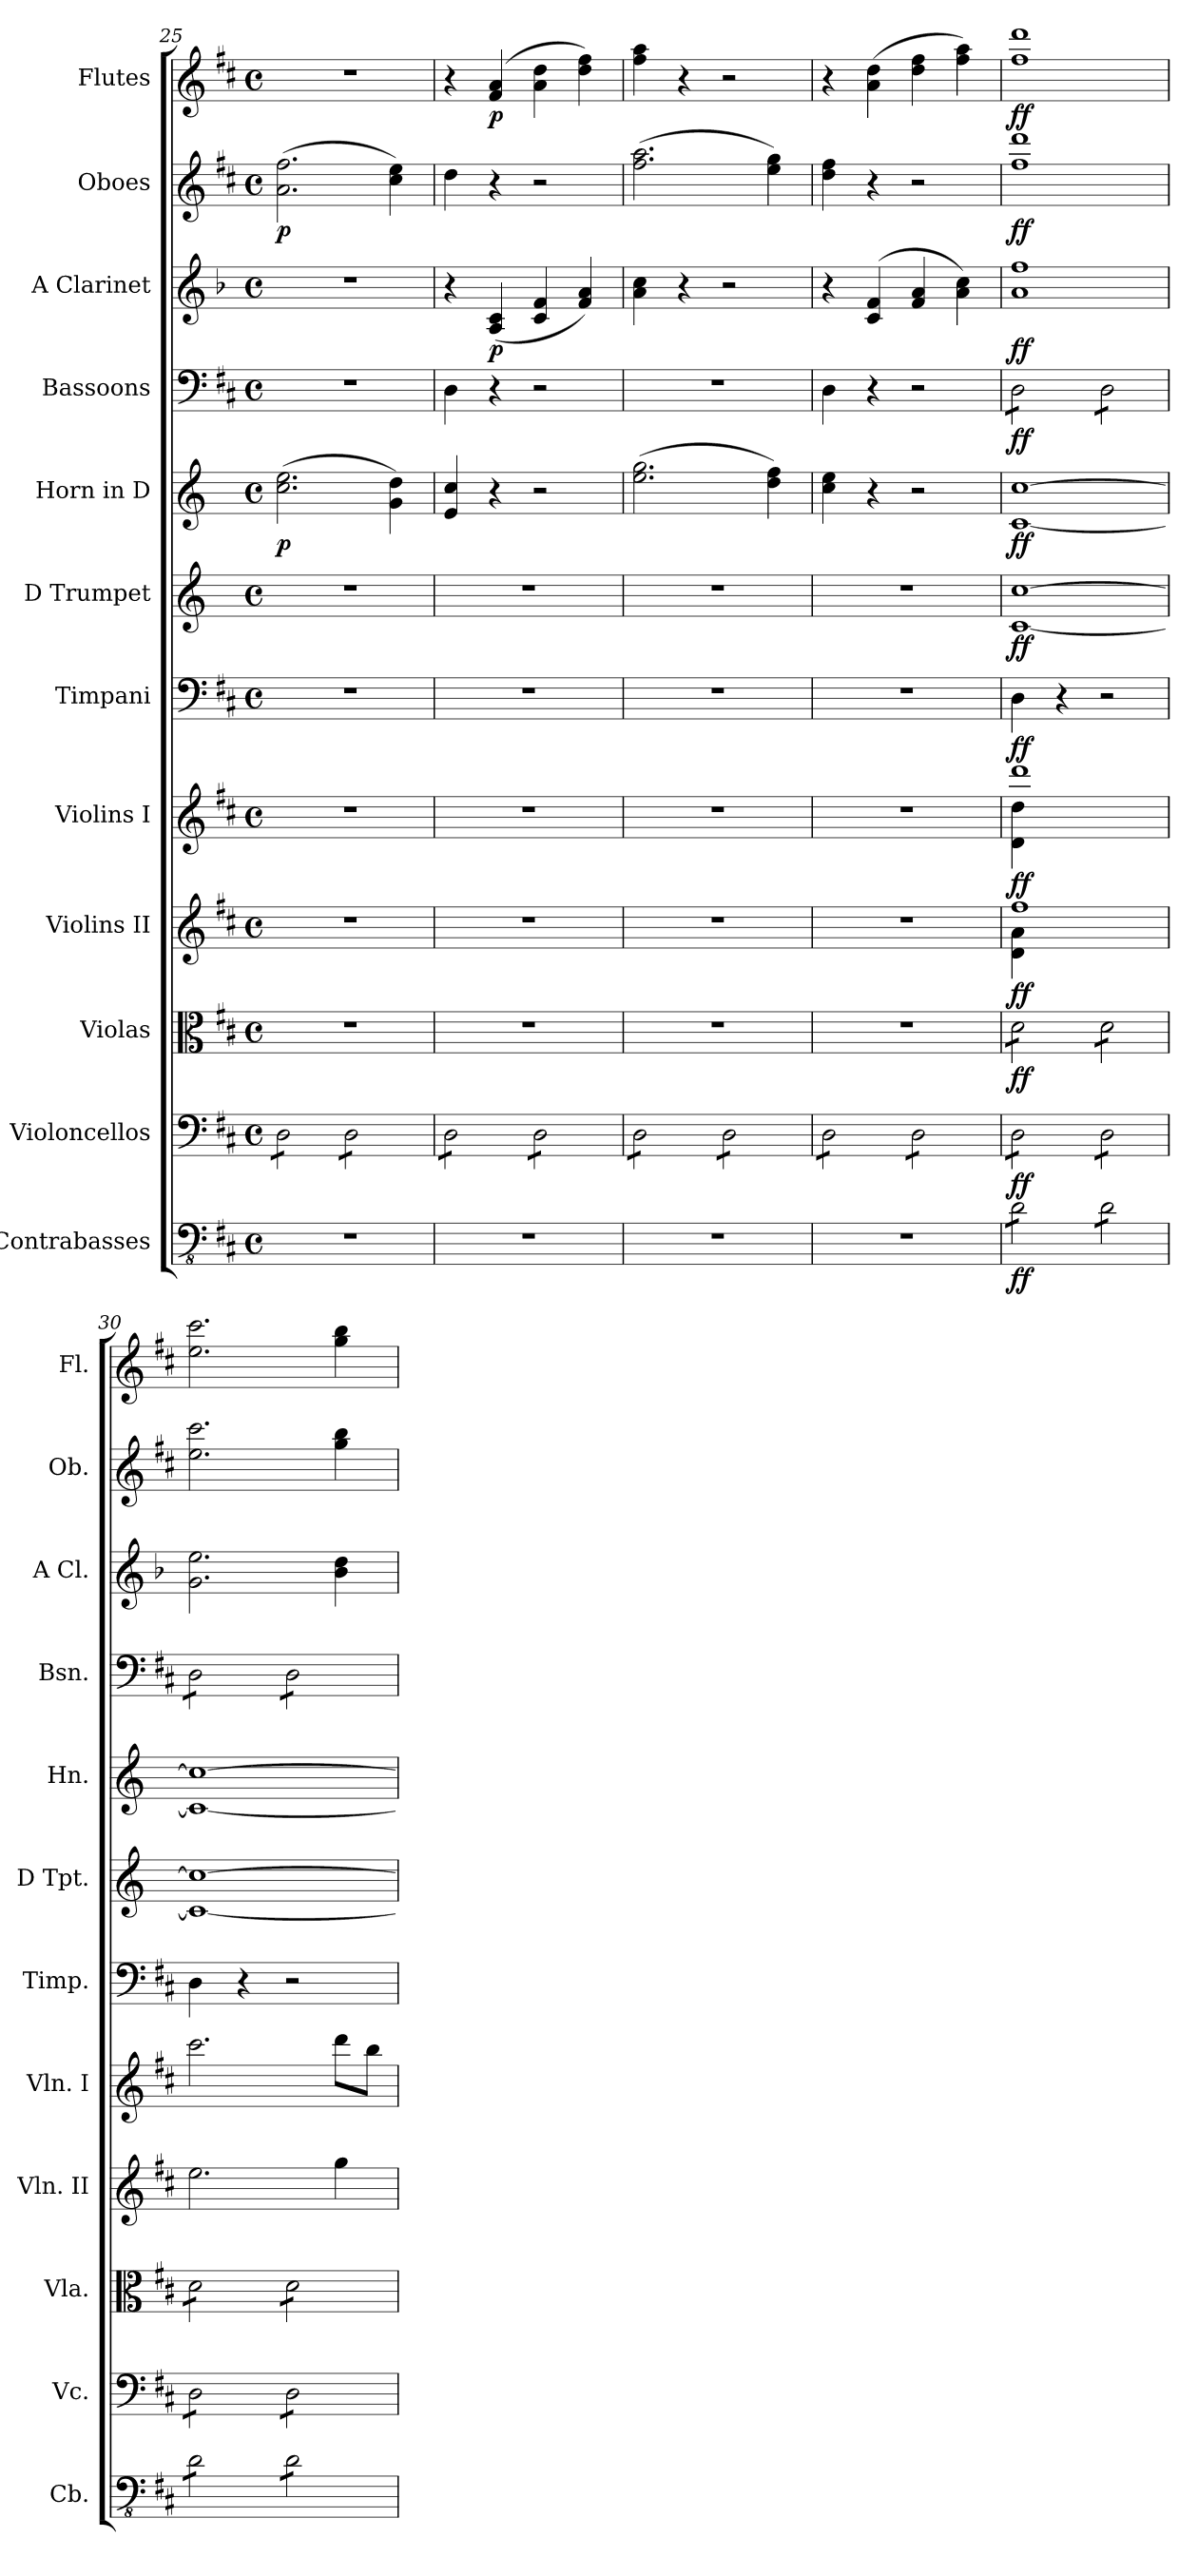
**kern	**dynam	**kern	**dynam	**kern	**dynam	**kern	**dynam	**kern	**dynam	**kern	**dynam	**kern	**dynam	**kern	**dynam	**kern	**dynam	**kern	**dynam	**kern	**dynam	**kern	**dynam
*part12	*part12	*part11	*part11	*part10	*part10	*part9	*part9	*part8	*part8	*part7	*part7	*part6	*part6	*part5	*part5	*part4	*part4	*part3	*part3	*part2	*part2	*part1	*part1
*staff12	*staff12	*staff11	*staff11	*staff10	*staff10	*staff9	*staff9	*staff8	*staff8	*staff7	*staff7	*staff6	*staff6	*staff5	*staff5	*staff4	*staff4	*staff3	*staff3	*staff2	*staff2	*staff1	*staff1
*I"Contrabasses	*	*I"Violoncellos	*	*I"Violas	*	*I"Violins II	*	*I"Violins I	*	*I"Timpani	*	*I"D Trumpet	*	*I"Horn in D	*	*I"Bassoons	*	*I"A Clarinet	*	*I"Oboes	*	*I"Flutes	*
*I'Cb.	*	*I'Vc.	*	*I'Vla.	*	*I'Vln. II	*	*I'Vln. I	*	*I'Timp.	*	*I'D Tpt.	*	*I'Hn.	*	*I'Bsn.	*	*I'A Cl.	*	*I'Ob.	*	*I'Fl.	*
*clefFv4	*	*clefF4	*	*clefC3	*	*clefG2	*	*clefG2	*	*clefF4	*	*clefG2	*	*clefG2	*	*clefF4	*	*clefG2	*	*clefG2	*	*clefG2	*
*ITrd7c12	*	*	*	*	*	*	*	*	*	*	*	*ITrd-1c-2	*	*ITrd6c10	*	*	*	*ITrd2c3	*	*	*	*	*
*k[f#c#]	*	*k[f#c#]	*	*k[f#c#]	*	*k[f#c#]	*	*k[f#c#]	*	*k[f#c#]	*	*k[f#c#]	*	*k[f#c#]	*	*k[f#c#]	*	*k[f#c#]	*	*k[f#c#]	*	*k[f#c#]	*
*M4/4	*	*M4/4	*	*M4/4	*	*M4/4	*	*M4/4	*	*M4/4	*	*M4/4	*	*M4/4	*	*M4/4	*	*M4/4	*	*M4/4	*	*M4/4	*
*met(c)	*	*met(c)	*	*met(c)	*	*met(c)	*	*met(c)	*	*met(c)	*	*met(c)	*	*met(c)	*	*met(c)	*	*met(c)	*	*met(c)	*	*met(c)	*
=25	=25	=25	=25	=25	=25	=25	=25	=25	=25	=25	=25	=25	=25	=25	=25	=25	=25	=25	=25	=25	=25	=25	=25
!	!	!	!	!	!	!	!	!	!	!	!	!	!	!	!LO:DY:b	!	!	!	!	!	!LO:DY:b	!	!
*	*	*tremolo	*	*	*	*	*	*	*	*	*	*	*	*	*	*	*	*	*	*	*	*	*
1r	.	8D\L	.	1r	.	1r	.	1r	.	1r	.	1r	.	(>2.d\ 2.f#\	p	1r	.	1r	.	(>2.a\ 2.ff#\	p	1r	.
.	.	8D\	.	.	.	.	.	.	.	.	.	.	.	.	.	.	.	.	.	.	.	.	.
.	.	8D\	.	.	.	.	.	.	.	.	.	.	.	.	.	.	.	.	.	.	.	.	.
.	.	8D\J	.	.	.	.	.	.	.	.	.	.	.	.	.	.	.	.	.	.	.	.	.
.	.	8D\L	.	.	.	.	.	.	.	.	.	.	.	.	.	.	.	.	.	.	.	.	.
.	.	8D\	.	.	.	.	.	.	.	.	.	.	.	.	.	.	.	.	.	.	.	.	.
.	.	8D\	.	.	.	.	.	.	.	.	.	.	.	4A\ 4e\)	.	.	.	.	.	4cc#\ 4ee\)	.	.	.
.	.	8D\J	.	.	.	.	.	.	.	.	.	.	.	.	.	.	.	.	.	.	.	.	.
=26	=26	=26	=26	=26	=26	=26	=26	=26	=26	=26	=26	=26	=26	=26	=26	=26	=26	=26	=26	=26	=26	=26	=26
1r	.	8D\L	.	1r	.	1r	.	1r	.	1r	.	1r	.	4F#/ 4d/	.	4D\	.	4r	.	4dd\	.	4r	.
.	.	8D\	.	.	.	.	.	.	.	.	.	.	.	.	.	.	.	.	.	.	.	.	.
!	!	!	!	!	!	!	!	!	!	!	!	!	!	!	!	!	!	!	!LO:DY:b	!	!	!	!LO:DY:b
.	.	8D\	.	.	.	.	.	.	.	.	.	.	.	4r	.	4r	.	(<4F#/ 4A/	p	4r	.	(>4f#/ 4a/	p
.	.	8D\J	.	.	.	.	.	.	.	.	.	.	.	.	.	.	.	.	.	.	.	.	.
.	.	8D\L	.	.	.	.	.	.	.	.	.	.	.	2r	.	2r	.	4A/ 4d/	.	2r	.	4a\ 4dd\	.
.	.	8D\	.	.	.	.	.	.	.	.	.	.	.	.	.	.	.	.	.	.	.	.	.
.	.	8D\	.	.	.	.	.	.	.	.	.	.	.	.	.	.	.	4d/ 4f#/)	.	.	.	4dd\ 4ff#\)	.
.	.	8D\J	.	.	.	.	.	.	.	.	.	.	.	.	.	.	.	.	.	.	.	.	.
=27	=27	=27	=27	=27	=27	=27	=27	=27	=27	=27	=27	=27	=27	=27	=27	=27	=27	=27	=27	=27	=27	=27	=27
1r	.	8D\L	.	1r	.	1r	.	1r	.	1r	.	1r	.	(>2.f#\ 2.a\	.	1r	.	4f#\ 4a\	.	(>2.ff#\ 2.aa\	.	4ff#\ 4aa\	.
.	.	8D\	.	.	.	.	.	.	.	.	.	.	.	.	.	.	.	.	.	.	.	.	.
.	.	8D\	.	.	.	.	.	.	.	.	.	.	.	.	.	.	.	4r	.	.	.	4r	.
.	.	8D\J	.	.	.	.	.	.	.	.	.	.	.	.	.	.	.	.	.	.	.	.	.
.	.	8D\L	.	.	.	.	.	.	.	.	.	.	.	.	.	.	.	2r	.	.	.	2r	.
.	.	8D\	.	.	.	.	.	.	.	.	.	.	.	.	.	.	.	.	.	.	.	.	.
.	.	8D\	.	.	.	.	.	.	.	.	.	.	.	4e\ 4g\)	.	.	.	.	.	4ee\ 4gg\)	.	.	.
.	.	8D\J	.	.	.	.	.	.	.	.	.	.	.	.	.	.	.	.	.	.	.	.	.
=28	=28	=28	=28	=28	=28	=28	=28	=28	=28	=28	=28	=28	=28	=28	=28	=28	=28	=28	=28	=28	=28	=28	=28
1r	.	8D\L	.	1r	.	1r	.	1r	.	1r	.	1r	.	4d\ 4f#\	.	4D\	.	4r	.	4dd\ 4ff#\	.	4r	.
.	.	8D\	.	.	.	.	.	.	.	.	.	.	.	.	.	.	.	.	.	.	.	.	.
.	.	8D\	.	.	.	.	.	.	.	.	.	.	.	4r	.	4r	.	(>4A/ 4d/	.	4r	.	(>4a\ 4dd\	.
.	.	8D\J	.	.	.	.	.	.	.	.	.	.	.	.	.	.	.	.	.	.	.	.	.
.	.	8D\L	.	.	.	.	.	.	.	.	.	.	.	2r	.	2r	.	4d/ 4f#/	.	2r	.	4dd\ 4ff#\	.
.	.	8D\	.	.	.	.	.	.	.	.	.	.	.	.	.	.	.	.	.	.	.	.	.
.	.	8D\	.	.	.	.	.	.	.	.	.	.	.	.	.	.	.	4f#\ 4a\)	.	.	.	4ff#\ 4aa\)	.
.	.	8D\J	.	.	.	.	.	.	.	.	.	.	.	.	.	.	.	.	.	.	.	.	.
!!LO:PB:g=z
=29	=29	=29	=29	=29	=29	=29	=29	=29	=29	=29	=29	=29	=29	=29	=29	=29	=29	=29	=29	=29	=29	=29	=29
*	*	*	*	*	*	*^	*	*^	*	*	*	*	*	*	*	*	*	*	*	*	*	*	*
!	!LO:DY:b	!	!LO:DY:b	!	!LO:DY:b	!	!	!LO:DY:b	!	!	!LO:DY:b	!	!LO:DY:b	!	!LO:DY:b	!	!LO:DY:b	!	!LO:DY:b	!	!LO:DY:b	!	!LO:DY:b	!	!LO:DY:b
*tremolo	*	*	*	*	*	*	*	*	*	*	*	*	*	*	*	*	*	*	*	*	*	*	*	*	*
*	*	*	*	*tremolo	*	*	*	*	*	*	*	*	*	*	*	*	*	*	*	*	*	*	*	*	*
*	*	*	*	*	*	*	*	*	*	*	*	*	*	*	*	*	*	*tremolo	*	*	*	*	*	*	*
8DD\L	ff	8D\L	ff	8d\L	ff	1ff#	4d\ 4a\	ff	1ddd	4d\ 4dd\	ff	4D\	ff	[1d [1dd	ff	[1D [1d	ff	8D\L	ff	1f# 1dd	ff	1ff# 1ddd	ff	1ff# 1ddd	ff
8DD\	.	8D\	.	8d\	.	.	.	.	.	.	.	.	.	.	.	.	.	8D\	.	.	.	.	.	.	.
8DD\	.	8D\	.	8d\	.	.	2.ryy	.	.	2.ryy	.	4r	.	.	.	.	.	8D\	.	.	.	.	.	.	.
8DD\J	.	8D\J	.	8d\J	.	.	.	.	.	.	.	.	.	.	.	.	.	8D\J	.	.	.	.	.	.	.
8DD\L	.	8D\L	.	8d\L	.	.	.	.	.	.	.	2r	.	.	.	.	.	8D\L	.	.	.	.	.	.	.
8DD\	.	8D\	.	8d\	.	.	.	.	.	.	.	.	.	.	.	.	.	8D\	.	.	.	.	.	.	.
8DD\	.	8D\	.	8d\	.	.	.	.	.	.	.	.	.	.	.	.	.	8D\	.	.	.	.	.	.	.
8DD\J	.	8D\J	.	8d\J	.	.	.	.	.	.	.	.	.	.	.	.	.	8D\J	.	.	.	.	.	.	.
*	*	*	*	*	*	*v	*v	*	*	*	*	*	*	*	*	*	*	*	*	*	*	*	*	*	*
*	*	*	*	*	*	*	*	*v	*v	*	*	*	*	*	*	*	*	*	*	*	*	*	*	*
=30	=30	=30	=30	=30	=30	=30	=30	=30	=30	=30	=30	=30	=30	=30	=30	=30	=30	=30	=30	=30	=30	=30	=30
8DD\L	.	8D\L	.	8d\L	.	2.ee\	.	2.ccc#\	.	4D\	.	1d_ 1dd_	.	1D_ 1d_	.	8D\L	.	2.e\ 2.cc#\	.	2.ee\ 2.ccc#\	.	2.ee\ 2.ccc#\	.
8DD\	.	8D\	.	8d\	.	.	.	.	.	.	.	.	.	.	.	8D\	.	.	.	.	.	.	.
8DD\	.	8D\	.	8d\	.	.	.	.	.	4r	.	.	.	.	.	8D\	.	.	.	.	.	.	.
8DD\J	.	8D\J	.	8d\J	.	.	.	.	.	.	.	.	.	.	.	8D\J	.	.	.	.	.	.	.
8DD\L	.	8D\L	.	8d\L	.	.	.	.	.	2r	.	.	.	.	.	8D\L	.	.	.	.	.	.	.
8DD\	.	8D\	.	8d\	.	.	.	.	.	.	.	.	.	.	.	8D\	.	.	.	.	.	.	.
8DD\	.	8D\	.	8d\	.	4gg\	.	8ddd\L	.	.	.	.	.	.	.	8D\	.	4g\ 4b\	.	4gg\ 4bb\	.	4gg\ 4bb\	.
8DD\J	.	8D\J	.	8d\J	.	.	.	8bb\J	.	.	.	.	.	.	.	8D\J	.	.	.	.	.	.	.
*	*	*	*	*	*	*	*	*	*	*	*	*	*	*	*	*Xtremolo	*	*	*	*	*	*	*
*	*	*	*	*Xtremolo	*	*	*	*	*	*	*	*	*	*	*	*	*	*	*	*	*	*	*
*	*	*Xtremolo	*	*	*	*	*	*	*	*	*	*	*	*	*	*	*	*	*	*	*	*	*
*Xtremolo	*	*	*	*	*	*	*	*	*	*	*	*	*	*	*	*	*	*	*	*	*	*	*
=	=	=	=	=	=	=	=	=	=	=	=	=	=	=	=	=	=	=	=	=	=	=	=
*-	*-	*-	*-	*-	*-	*-	*-	*-	*-	*-	*-	*-	*-	*-	*-	*-	*-	*-	*-	*-	*-	*-	*-
